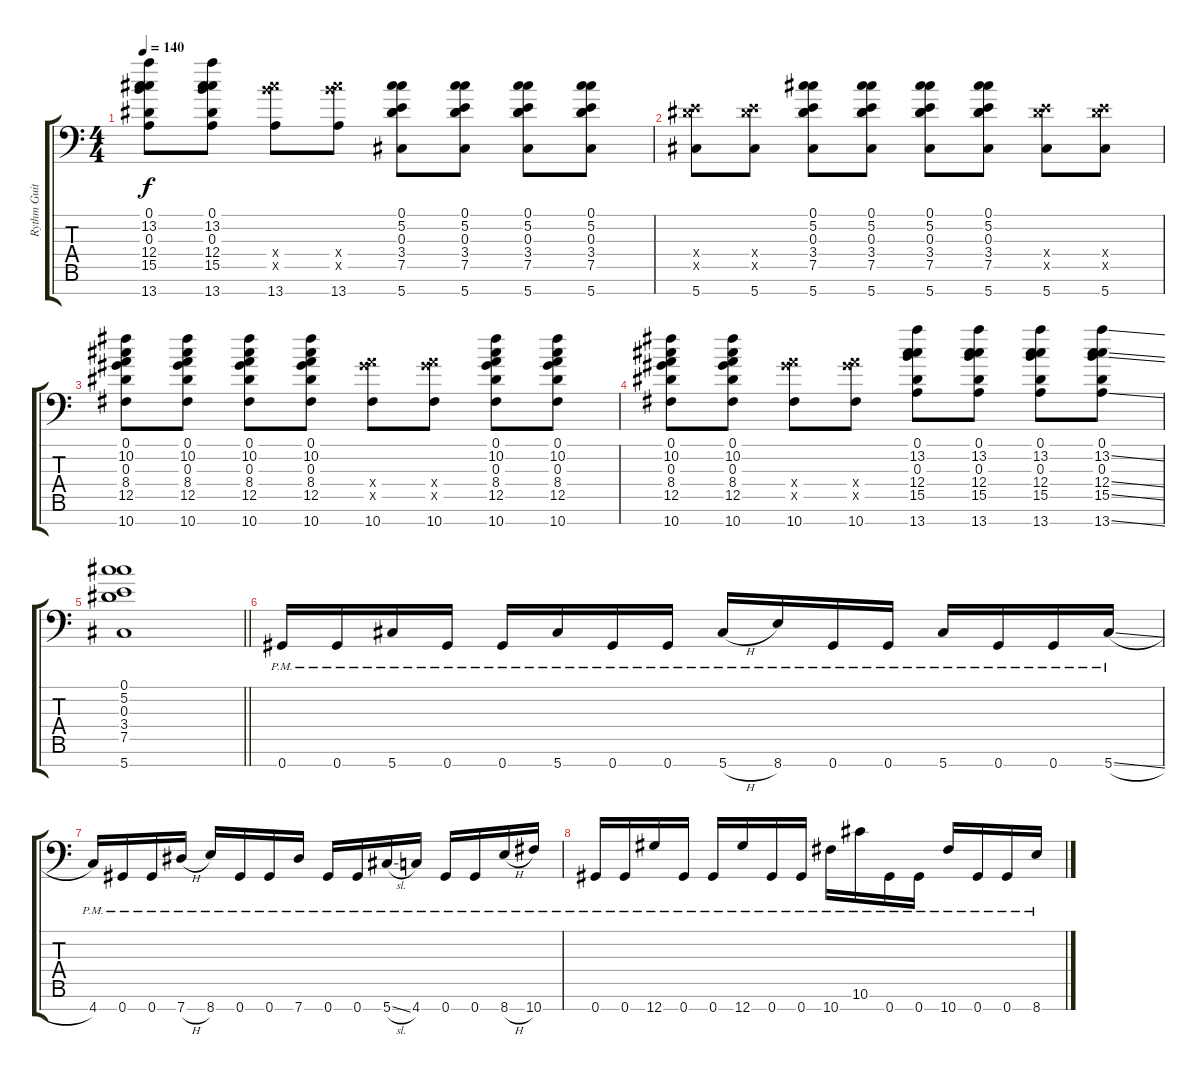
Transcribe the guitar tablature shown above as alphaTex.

\track ("Rythm Guitar #1" "Rythm Guit") {instrument distortionguitar}
\staff {score tabs}
\tuning (Db4 Ab3 Eb3 Db3 Ab2 Eb2 Ab1) {hide}
\ts (4 4)
\tempo 140
\clef f4
\ks c
(0.1 13.2 0.3 12.4 15.5 13.7).8{dy f} (0.1 13.2 0.3 12.4 15.5 13.7).8 (12.4{x} 15.5{x} 13.7).8 (12.4{x} 15.5{x} 13.7).8 (0.1 5.2 0.3 3.4 7.5 5.7).8 (0.1 5.2 0.3 3.4 7.5 5.7).8 (0.1 5.2 0.3 3.4 7.5 5.7).8 (0.1 5.2 0.3 3.4 7.5 5.7).8 |
(3.4{x} 7.5{x} 5.7).8 (3.4{x} 7.5{x} 5.7).8 (0.1 5.2 0.3 3.4 7.5 5.7).8 (0.1 5.2 0.3 3.4 7.5 5.7).8 (0.1 5.2 0.3 3.4 7.5 5.7).8 (0.1 5.2 0.3 3.4 7.5 5.7).8 (3.4{x} 7.5{x} 5.7).8 (3.4{x} 7.5{x} 5.7).8 |
(0.1 10.2 0.3 8.4 12.5 10.7).8 (0.1 10.2 0.3 8.4 12.5 10.7).8 (0.1 10.2 0.3 8.4 12.5 10.7).8 (0.1 10.2 0.3 8.4 12.5 10.7).8 (8.4{x} 12.5{x} 10.7).8 (8.4{x} 12.5{x} 10.7).8 (0.1 10.2 0.3 8.4 12.5 10.7).8 (0.1 10.2 0.3 8.4 12.5 10.7).8 |
(0.1 10.2 0.3 8.4 12.5 10.7).8 (0.1 10.2 0.3 8.4 12.5 10.7).8 (8.4{x} 12.5{x} 10.7).8 (8.4{x} 12.5{x} 10.7).8 (0.1 13.2 0.3 12.4 15.5 13.7).8 (0.1 13.2 0.3 12.4 15.5 13.7).8 (0.1 13.2 0.3 12.4 15.5 13.7).8 (0.1 13.2{ss} 0.3 12.4{ss} 15.5{ss} 13.7{ss}).8 |
\barLineRight lightlight
(0.1 5.2 0.3 3.4 7.5 5.7).1 |
\section ("" "")
0.7{pm}.16{volume 13} 0.7{pm}.16 5.7{pm}.16 0.7{pm}.16 0.7{pm}.16 5.7{pm}.16 0.7{pm}.16 0.7{pm}.16 5.7{h pm}.16 8.7{pm}.16 0.7{pm}.16 0.7{pm}.16 5.7{pm}.16 0.7{pm}.16 0.7{pm}.16 5.7{sl pm}.16 |
4.7{pm}.16 0.7{pm}.16 0.7{pm}.16 7.7{h pm}.16 8.7{pm}.16 0.7{pm}.16 0.7{pm}.16 7.7{pm}.16 0.7{pm}.16 0.7{pm}.16 5.7{sl pm}.16 4.7{pm}.16 0.7{pm}.16 0.7{pm}.16 8.7{h pm}.16 10.7{pm}.16 |
0.7{pm}.16 0.7{pm}.16 12.7{pm}.16 0.7{pm}.16 0.7{pm}.16 12.7{pm}.16 0.7{pm}.16 0.7{pm}.16 10.7{pm}.16 10.6{pm}.16 0.7{pm}.16 0.7{pm}.16 10.7{pm}.16 0.7{pm}.16 0.7{pm}.16 8.7{h pm}.16
